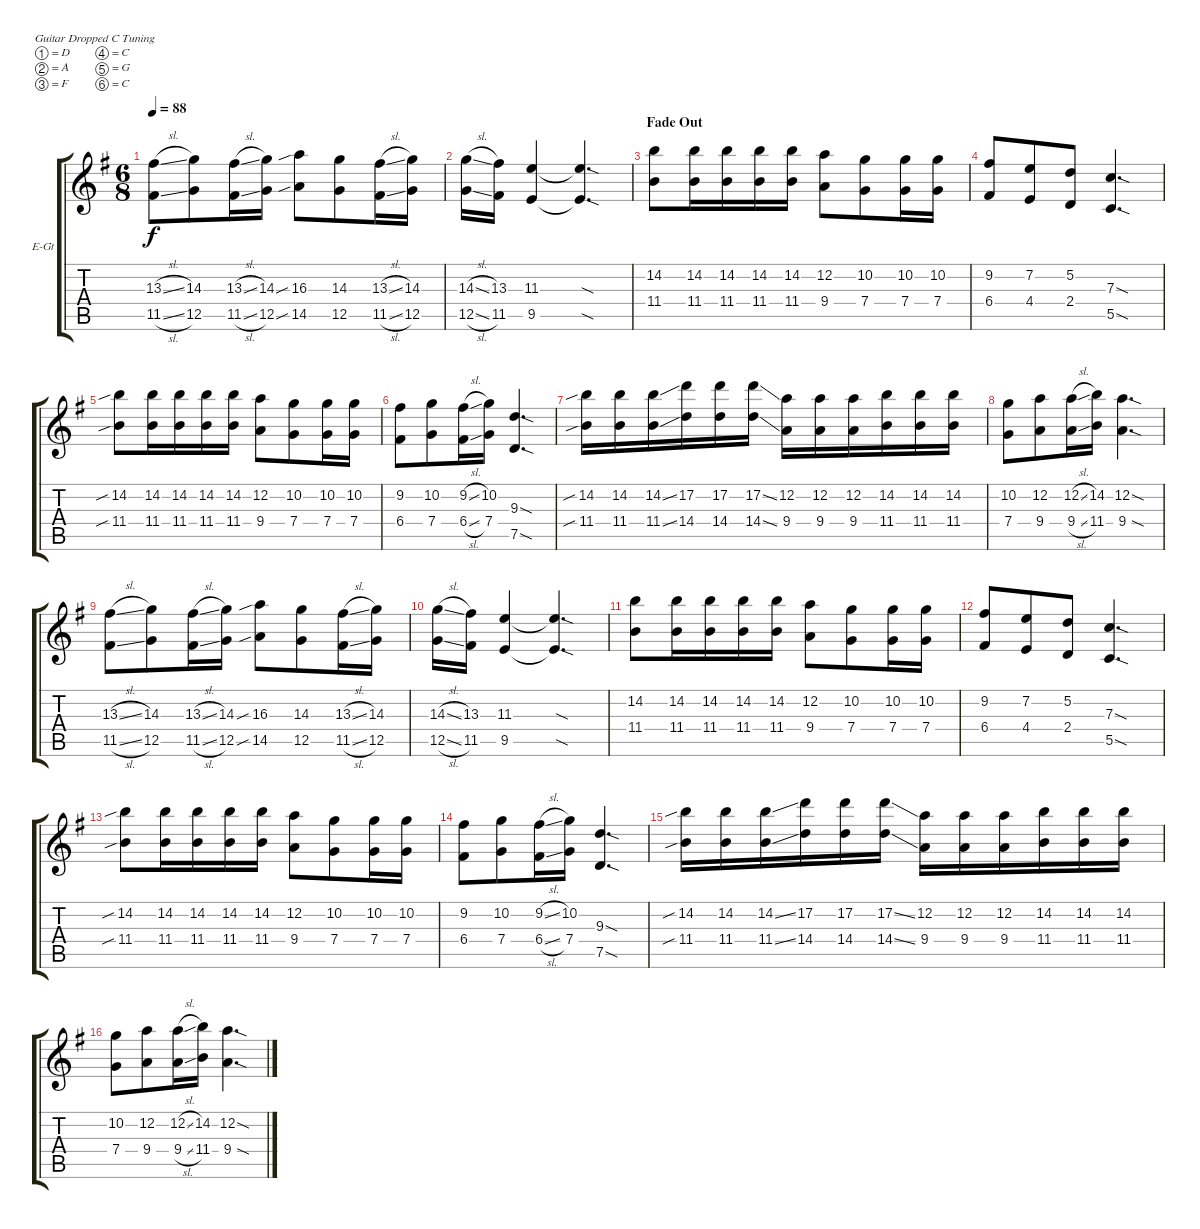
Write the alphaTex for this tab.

\bracketExtendMode groupsimilarinstruments
\firstSystemTrackNameOrientation horizontal
\otherSystemsTrackNameOrientation horizontal
\track ("Lead Overdub" "E-Gt") {instrument overdrivenguitar}
\staff {score tabs}
\tuning (D4 A3 F3 C3 G2 C2)
\ts (6 8)
\tempo 88
\clef g2
\ks eminor
(11.5{sl} 13.3{sl}).8{dy f} (12.5 14.3).8 (11.5{sl} 13.3{sl}).16 (12.5 14.3).16 (14.5{sib} 16.3{sib}).8 (12.5 14.3).8 (11.5{sl} 13.3{sl}).16 (12.5 14.3).16 |
(12.5{sl} 14.3{sl}).16 (11.5 13.3).16 (9.5 11.3).4 (11.3{sod t} 9.5{sod t}).4{d} |
\section ("" "Fade Out")
(11.4 14.2).8 (11.4 14.2).16 (11.4 14.2).16 (11.4 14.2).16 (11.4 14.2).16 (9.4 12.2).8 (7.4 10.2).8 (7.4 10.2).16 (7.4 10.2).16 |
(6.4 9.2).8 (4.4 7.2).8 (2.4 5.2).8 (5.5{sod} 7.3{sod}).4{d} |
(11.4{sib} 14.2{sib}).8 (11.4 14.2).16 (11.4 14.2).16 (11.4 14.2).16 (11.4 14.2).16 (9.4 12.2).8 (7.4 10.2).8 (7.4 10.2).16 (7.4 10.2).16 |
(6.4 9.2).8 (7.4 10.2).8 (6.4{sl} 9.2{sl}).16 (7.4 10.2).16 (7.5{sod} 9.3{sod}).4{d} |
(11.4{sib} 14.2{sib}).16 (11.4 14.2).16 (11.4{ss} 14.2{ss}).16 (14.4 17.2).16 (14.4 17.2).16 (14.4{ss} 17.2{ss}).16 (9.4 12.2).16 (9.4 12.2).16 (9.4 12.2).16 (11.4 14.2).16 (11.4 14.2).16 (11.4 14.2).16 |
(7.4 10.2).8 (9.4 12.2).8 (9.4{sl} 12.2{sl}).16 (11.4 14.2).16 (9.4{sod} 12.2{sod}).4{d} |
(11.5{sl} 13.3{sl}).8 (12.5 14.3).8 (11.5{sl} 13.3{sl}).16 (12.5 14.3).16 (14.5{sib} 16.3{sib}).8 (12.5 14.3).8 (11.5{sl} 13.3{sl}).16 (12.5 14.3).16 |
(12.5{sl} 14.3{sl}).16 (11.5 13.3).16 (9.5 11.3).4 (11.3{sod t} 9.5{sod t}).4{d} |
(11.4 14.2).8 (11.4 14.2).16 (11.4 14.2).16 (11.4 14.2).16 (11.4 14.2).16 (9.4 12.2).8 (7.4 10.2).8 (7.4 10.2).16 (7.4 10.2).16 |
(6.4 9.2).8 (4.4 7.2).8 (2.4 5.2).8 (5.5{sod} 7.3{sod}).4{d} |
(11.4{sib} 14.2{sib}).8 (11.4 14.2).16 (11.4 14.2).16 (11.4 14.2).16 (11.4 14.2).16 (9.4 12.2).8 (7.4 10.2).8 (7.4 10.2).16 (7.4 10.2).16 |
(6.4 9.2).8 (7.4 10.2).8 (6.4{sl} 9.2{sl}).16 (7.4 10.2).16 (7.5{sod} 9.3{sod}).4{d} |
(11.4{sib} 14.2{sib}).16 (11.4 14.2).16 (11.4{ss} 14.2{ss}).16 (14.4 17.2).16 (14.4 17.2).16 (14.4{ss} 17.2{ss}).16 (9.4 12.2).16 (9.4 12.2).16 (9.4 12.2).16 (11.4 14.2).16 (11.4 14.2).16 (11.4 14.2).16 |
(7.4 10.2).8 (9.4 12.2).8 (9.4{sl} 12.2{sl}).16 (11.4 14.2).16 (9.4{sod} 12.2{sod}).4{d}
